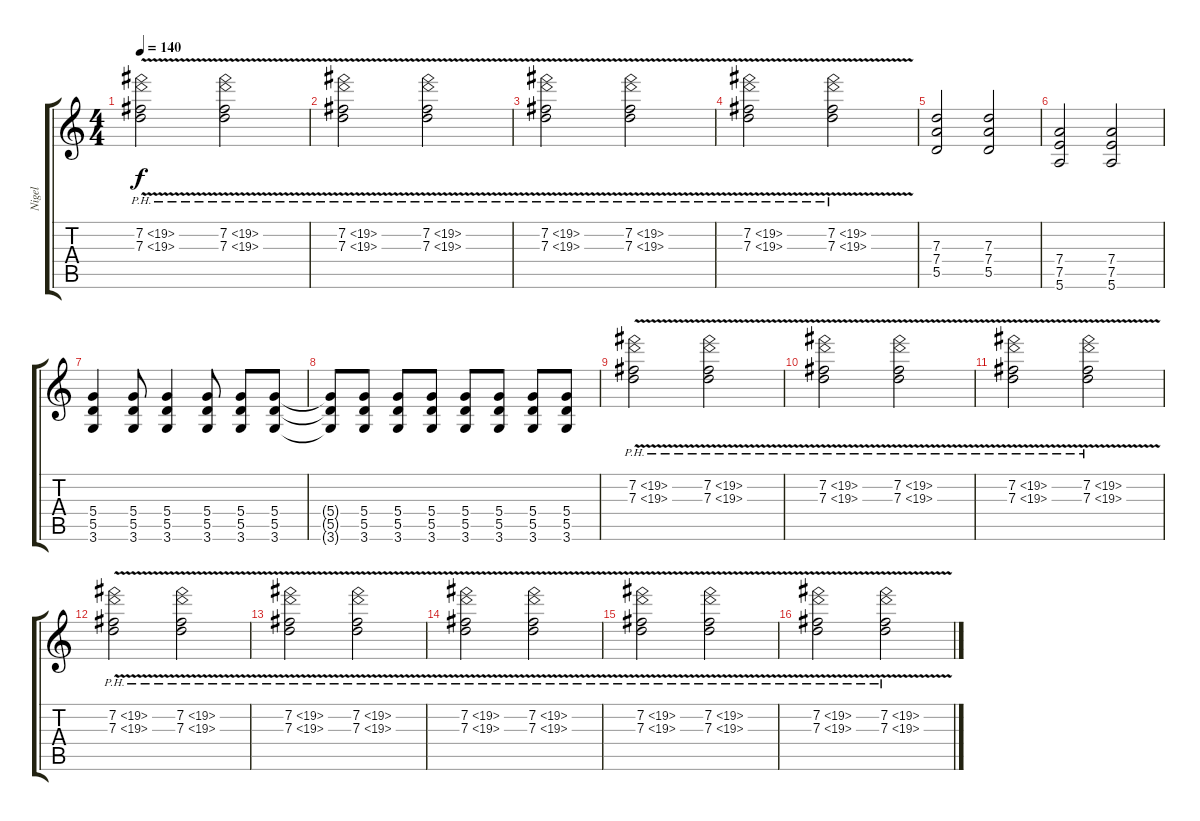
\track ("Nigel" "Nigel") {instrument distortionguitar}
\staff {score tabs}
\tuning (E4 B3 G3 D3 A2 E2) {hide}
\ts (4 4)
\tempo 140
\clef g2
\ks c
(7.2{ph 12 v} 7.3{ph 12}).2{dy f} (7.2{ph 12} 7.3{ph 12 v}).2 |
(7.2{ph 12 v} 7.3{ph 12}).2 (7.2{ph 12} 7.3{ph 12 v}).2 |
(7.2{ph 12 v} 7.3{ph 12}).2 (7.2{ph 12} 7.3{ph 12 v}).2 |
(7.2{ph 12 v} 7.3{ph 12}).2 (7.2{ph 12} 7.3{ph 12 v}).2 |
(7.3 7.4 5.5).2 (7.3 7.4 5.5).2 |
(7.4 7.5 5.6).2 (7.4 7.5 5.6).2 |
(5.4 5.5 3.6).4 (5.4 5.5 3.6).8 (5.4 5.5 3.6).4 (5.4 5.5 3.6).8 (5.4 5.5 3.6).8 (5.4 5.5 3.6).8 |
(5.4{t} 5.5{t} 3.6{t}).8 (5.4 5.5 3.6).8 (5.4 5.5 3.6).8 (5.4 5.5 3.6).8 (5.4 5.5 3.6).8 (5.4 5.5 3.6).8 (5.4 5.5 3.6).8 (5.4 5.5 3.6).8 |
(7.2{ph 12 v} 7.3{ph 12}).2 (7.2{ph 12} 7.3{ph 12 v}).2 |
(7.2{ph 12 v} 7.3{ph 12}).2 (7.2{ph 12} 7.3{ph 12 v}).2 |
(7.2{ph 12 v} 7.3{ph 12}).2 (7.2{ph 12} 7.3{ph 12 v}).2 |
(7.2{ph 12 v} 7.3{ph 12}).2 (7.2{ph 12} 7.3{ph 12 v}).2 |
(7.2{ph 12 v} 7.3{ph 12}).2 (7.2{ph 12} 7.3{ph 12 v}).2 |
(7.2{ph 12 v} 7.3{ph 12}).2 (7.2{ph 12} 7.3{ph 12 v}).2 |
(7.2{ph 12 v} 7.3{ph 12}).2 (7.2{ph 12} 7.3{ph 12 v}).2 |
(7.2{ph 12 v} 7.3{ph 12}).2 (7.2{ph 12} 7.3{ph 12 v}).2
